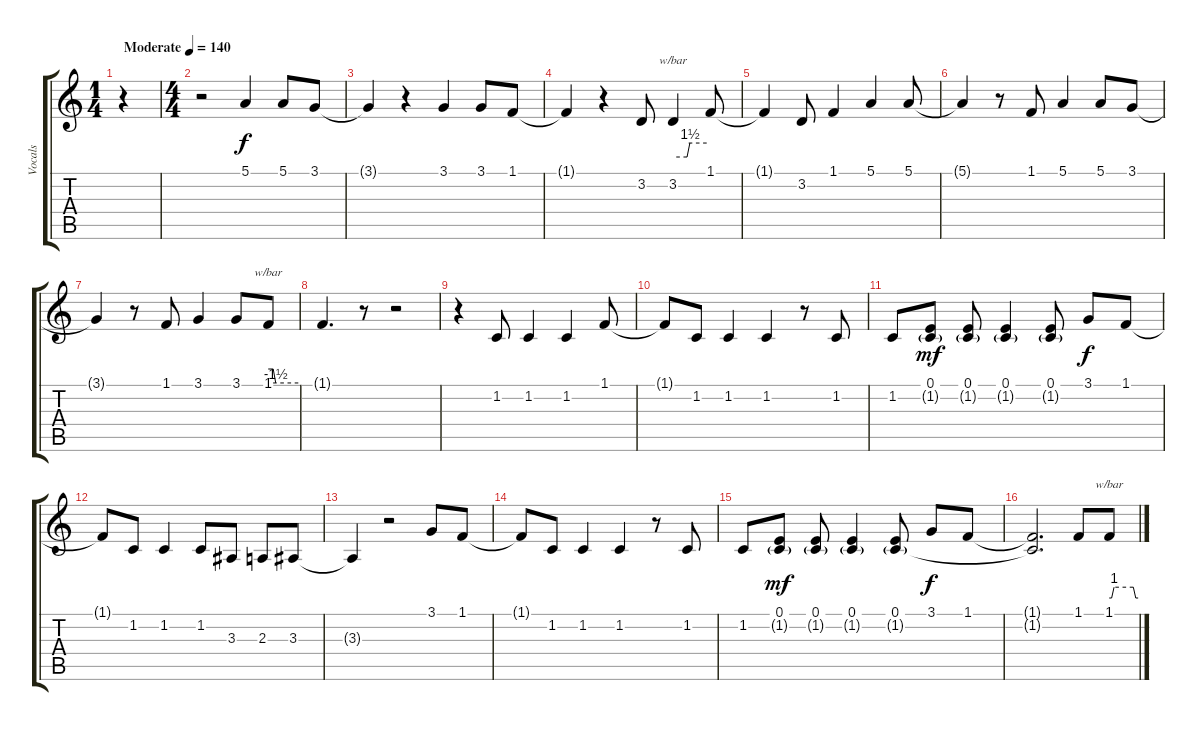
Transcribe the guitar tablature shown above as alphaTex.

\track ("Vocals" "Vocals") {instrument clarinet}
\staff {score tabs}
\tuning (E4 B3 G3 D3 A2 E2) {hide}
\ts (1 4)
\tempo (140 "Moderate")
\clef g2
\ks c
r.4{dy f instrument clarinet} |
\ts (4 4)
r.2 5.1.4 5.1.8 3.1.8 |
3.1{t}.4 r.4 3.1.4 3.1.8 1.1.8 |
1.1{t}.4 r.4 3.2.8 3.2.4{tbe (custom default 0 0 25 0 30 6 60 6)} 1.1.8 |
1.1{t}.4 3.2.8 1.1.4 5.1.4 5.1.8 |
5.1{t}.4 r.8 1.1.8 5.1.4 5.1.8 3.1.8 |
3.1{t}.4 r.8 1.1.8 3.1.4 3.1.8 1.1.8{tbe (custom default 0 0 10 0 15 -6 60 -6)} |
1.1{t}.4{d} r.8 r.2 |
r.4 1.2.8 1.2.4 1.2.4 1.1.8 |
1.1{t}.8 1.2.8 1.2.4 1.2.4 r.8 1.2.8 |
1.2.8 (0.1 1.2{g}).8{dy mf} (0.1 1.2{g}).8 (0.1 1.2{g}).4 (0.1 1.2{g}).8 3.1.8{dy f} 1.1.8 |
1.1{t}.8 1.2.8 1.2.4 1.2.8 3.3.8 2.3.8 3.3.8 |
3.3{t}.4 r.2 3.1.8 1.1.8 |
1.1{t}.8 1.2.8 1.2.4 1.2.4 r.8 1.2.8 |
1.2.8 (0.1 1.2{g}).8{dy mf} (0.1 1.2{g}).8 (0.1 1.2{g}).4 (0.1 1.2{g}).8 3.1.8{dy f} 1.1.8 |
(1.1{t} 1.2{t}).2{d} 1.1.8 1.1.8{tbe (custom default 0 0 5 0 10 4 50 4 55 0 60 0)}
